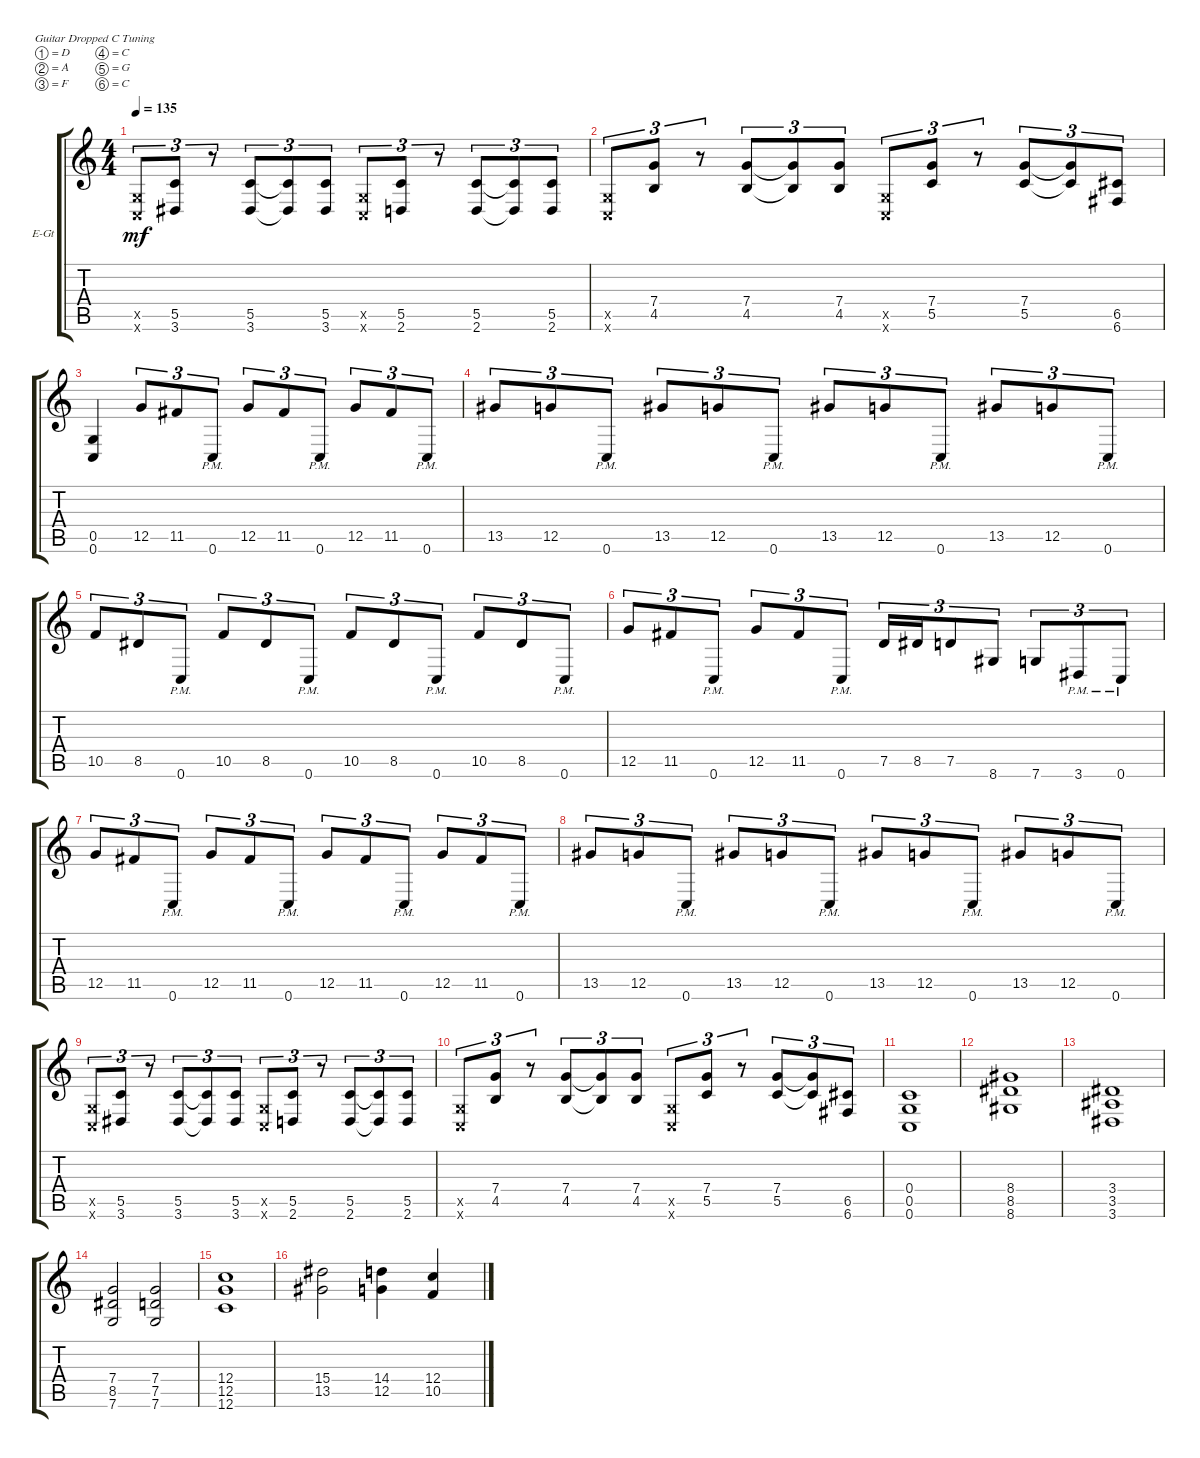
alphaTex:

\defaultSystemsLayout 4
\bracketExtendMode groupsimilarinstruments
\firstSystemTrackNameOrientation horizontal
\otherSystemsTrackNameOrientation horizontal
\track ("Electric Guitar" "E-Gt") {instrument overdrivenguitar}
\staff {score tabs}
\tuning (D4 A3 F3 C3 G2 C2)
\ts (4 4)
\tempo 135
\clef g2
\ks c
(0.6{x} 0.5{x}).8{tu (3 2) dy mf} (3.6 5.5).8{tu (3 2)} r.8{tu (3 2)} (3.6 5.5).8{tu (3 2)} (5.5{t} 3.6{t}).8{tu (3 2)} (3.6 5.5).8{tu (3 2)} (0.6{x} 0.5{x}).8{tu (3 2)} (2.6 5.5).8{tu (3 2)} r.8{tu (3 2)} (2.6 5.5).8{tu (3 2)} (5.5{t} 2.6{t}).8{tu (3 2)} (2.6 5.5).8{tu (3 2)} |
(0.5{x} 0.6{x}).8{tu (3 2)} (4.5 7.4).8{tu (3 2)} r.8{tu (3 2)} (4.5 7.4).8{tu (3 2)} (7.4{t} 4.5{t}).8{tu (3 2)} (4.5 7.4).8{tu (3 2)} (0.5{x} 0.6{x}).8{tu (3 2)} (5.5 7.4).8{tu (3 2)} r.8{tu (3 2)} (5.5 7.4).8{tu (3 2)} (5.5{t} 7.4{t}).8{tu (3 2)} (6.6 6.5).8{tu (3 2)} |
(0.5 0.6).4 12.5.8{tu (3 2)} 11.5.8{tu (3 2)} 0.6{pm}.8{tu (3 2)} 12.5.8{tu (3 2)} 11.5.8{tu (3 2)} 0.6{pm}.8{tu (3 2)} 12.5.8{tu (3 2)} 11.5.8{tu (3 2)} 0.6{pm}.8{tu (3 2)} |
13.5.8{tu (3 2)} 12.5.8{tu (3 2)} 0.6{pm}.8{tu (3 2)} 13.5.8{tu (3 2)} 12.5.8{tu (3 2)} 0.6{pm}.8{tu (3 2)} 13.5.8{tu (3 2)} 12.5.8{tu (3 2)} 0.6{pm}.8{tu (3 2)} 13.5.8{tu (3 2)} 12.5.8{tu (3 2)} 0.6{pm}.8{tu (3 2)} |
10.5.8{tu (3 2)} 8.5.8{tu (3 2)} 0.6{pm}.8{tu (3 2)} 10.5.8{tu (3 2)} 8.5.8{tu (3 2)} 0.6{pm}.8{tu (3 2)} 10.5.8{tu (3 2)} 8.5.8{tu (3 2)} 0.6{pm}.8{tu (3 2)} 10.5.8{tu (3 2)} 8.5.8{tu (3 2)} 0.6{pm}.8{tu (3 2)} |
12.5.8{tu (3 2)} 11.5.8{tu (3 2)} 0.6{pm}.8{tu (3 2)} 12.5.8{tu (3 2)} 11.5.8{tu (3 2)} 0.6{pm}.8{tu (3 2)} 7.5.16{tu (3 2)} 8.5.16{tu (3 2)} 7.5.8{tu (3 2)} 8.6.8{tu (3 2)} 7.6.8{tu (3 2)} 3.6{pm}.8{tu (3 2)} 0.6{pm}.8{tu (3 2)} |
12.5.8{tu (3 2)} 11.5.8{tu (3 2)} 0.6{pm}.8{tu (3 2)} 12.5.8{tu (3 2)} 11.5.8{tu (3 2)} 0.6{pm}.8{tu (3 2)} 12.5.8{tu (3 2)} 11.5.8{tu (3 2)} 0.6{pm}.8{tu (3 2)} 12.5.8{tu (3 2)} 11.5.8{tu (3 2)} 0.6{pm}.8{tu (3 2)} |
13.5.8{tu (3 2)} 12.5.8{tu (3 2)} 0.6{pm}.8{tu (3 2)} 13.5.8{tu (3 2)} 12.5.8{tu (3 2)} 0.6{pm}.8{tu (3 2)} 13.5.8{tu (3 2)} 12.5.8{tu (3 2)} 0.6{pm}.8{tu (3 2)} 13.5.8{tu (3 2)} 12.5.8{tu (3 2)} 0.6{pm}.8{tu (3 2)} |
(0.6{x} 0.5{x}).8{tu (3 2)} (3.6 5.5).8{tu (3 2)} r.8{tu (3 2)} (3.6 5.5).8{tu (3 2)} (5.5{t} 3.6{t}).8{tu (3 2)} (3.6 5.5).8{tu (3 2)} (0.6{x} 0.5{x}).8{tu (3 2)} (2.6 5.5).8{tu (3 2)} r.8{tu (3 2)} (2.6 5.5).8{tu (3 2)} (5.5{t} 2.6{t}).8{tu (3 2)} (2.6 5.5).8{tu (3 2)} |
(0.5{x} 0.6{x}).8{tu (3 2)} (4.5 7.4).8{tu (3 2)} r.8{tu (3 2)} (4.5 7.4).8{tu (3 2)} (7.4{t} 4.5{t}).8{tu (3 2)} (4.5 7.4).8{tu (3 2)} (0.5{x} 0.6{x}).8{tu (3 2)} (5.5 7.4).8{tu (3 2)} r.8{tu (3 2)} (5.5 7.4).8{tu (3 2)} (5.5{t} 7.4{t}).8{tu (3 2)} (6.6 6.5).8{tu (3 2)} |
(0.6 0.5 0.4).1 |
(8.6 8.5 8.4).1 |
(3.4 3.5 3.6).1 |
(7.6 8.5 7.4).2 (7.6 7.5 7.4).2 |
(12.6 12.5 12.4).1 |
(13.5 15.4).2 (14.4 12.5).4 (12.4 10.5).4
